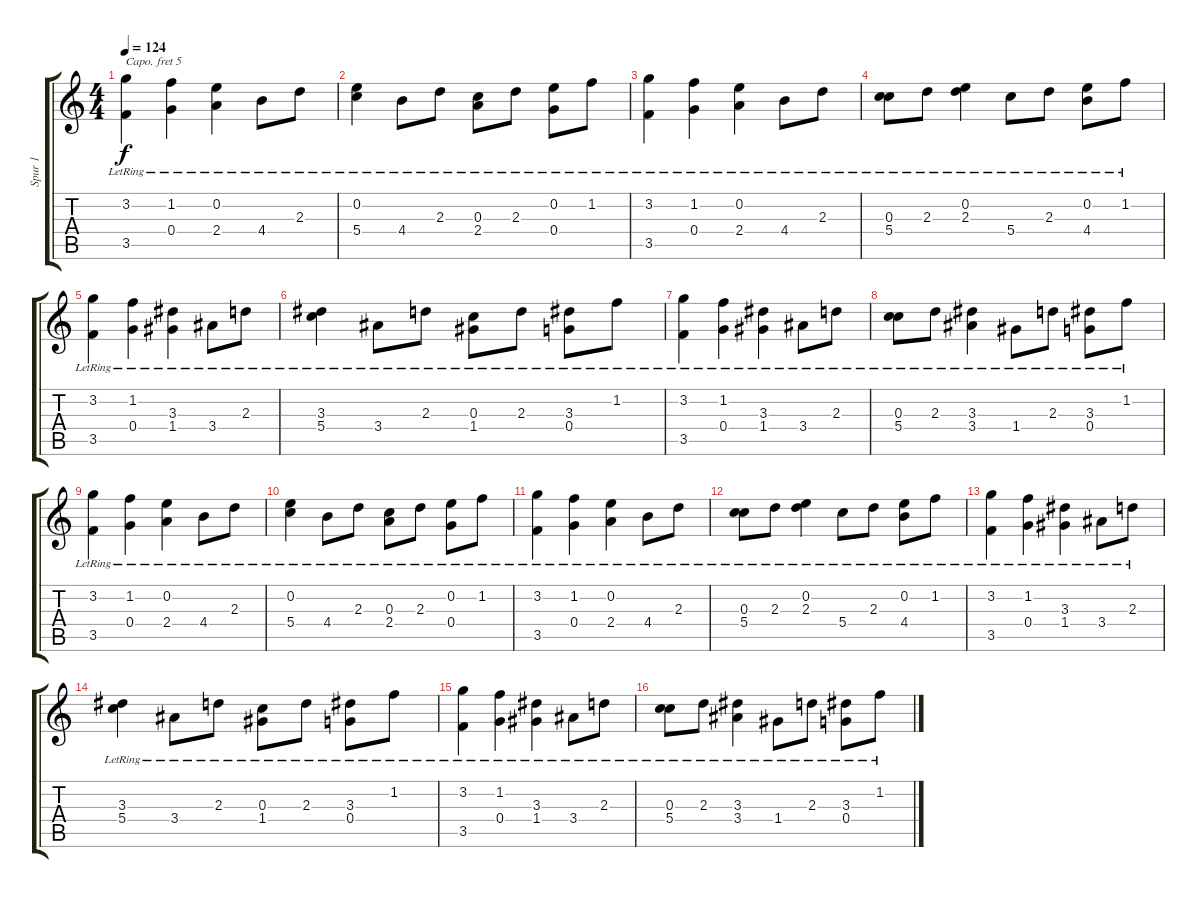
\track ("Spur 1" "Spur 1") {instrument electricguitarjazz}
\staff {score tabs}
\capo 5
\tuning (E4 B3 G3 D3 A2 E2) {hide}
\ts (4 4)
\tempo 124
\clef g2
\ks c
(3.2{lr} 3.5{lr}).4{dy f} (1.2{lr} 0.4{lr}).4 (0.2{lr} 2.4{lr}).4 4.4{lr}.8 2.3{lr}.8 |
(0.2{lr} 5.4{lr}).4 4.4{lr}.8 2.3{lr}.8 (0.3{lr} 2.4{lr}).8 2.3{lr}.8 (0.2{lr} 0.4{lr}).8 1.2{lr}.8 |
(3.2{lr} 3.5{lr}).4 (1.2{lr} 0.4{lr}).4 (0.2{lr} 2.4{lr}).4 4.4{lr}.8 2.3{lr}.8 |
(0.3{lr} 5.4{lr}).8 2.3{lr}.8 (0.2{lr} 2.3{lr}).4 5.4{lr}.8 2.3{lr}.8 (0.2{lr} 4.4{lr}).8 1.2{lr}.8 |
(3.2{lr} 3.5{lr}).4 (1.2{lr} 0.4{lr}).4 (3.3{lr} 1.4{lr}).4 3.4{lr}.8 2.3{lr}.8 |
(3.3{lr} 5.4{lr}).4 3.4{lr}.8 2.3{lr}.8 (0.3{lr} 1.4{lr}).8 2.3{lr}.8 (3.3{lr} 0.4{lr}).8 1.2{lr}.8 |
(3.2{lr} 3.5{lr}).4 (1.2{lr} 0.4{lr}).4 (3.3{lr} 1.4{lr}).4 3.4{lr}.8 2.3{lr}.8 |
(0.3{lr} 5.4{lr}).8 2.3{lr}.8 (3.3{lr} 3.4{lr}).4 1.4{lr}.8 2.3{lr}.8 (3.3{lr} 0.4{lr}).8 1.2{lr}.8 |
(3.2{lr} 3.5{lr}).4 (1.2{lr} 0.4{lr}).4 (0.2{lr} 2.4{lr}).4 4.4{lr}.8 2.3{lr}.8 |
(0.2{lr} 5.4{lr}).4 4.4{lr}.8 2.3{lr}.8 (0.3{lr} 2.4{lr}).8 2.3{lr}.8 (0.2{lr} 0.4{lr}).8 1.2{lr}.8 |
(3.2{lr} 3.5{lr}).4 (1.2{lr} 0.4{lr}).4 (0.2{lr} 2.4{lr}).4 4.4{lr}.8 2.3{lr}.8 |
(0.3{lr} 5.4{lr}).8 2.3{lr}.8 (0.2{lr} 2.3{lr}).4 5.4{lr}.8 2.3{lr}.8 (0.2{lr} 4.4{lr}).8 1.2{lr}.8 |
(3.2{lr} 3.5{lr}).4 (1.2{lr} 0.4{lr}).4 (3.3{lr} 1.4{lr}).4 3.4{lr}.8 2.3{lr}.8 |
(3.3{lr} 5.4{lr}).4 3.4{lr}.8 2.3{lr}.8 (0.3{lr} 1.4{lr}).8 2.3{lr}.8 (3.3{lr} 0.4{lr}).8 1.2{lr}.8 |
(3.2{lr} 3.5{lr}).4 (1.2{lr} 0.4{lr}).4 (3.3{lr} 1.4{lr}).4 3.4{lr}.8 2.3{lr}.8 |
(0.3{lr} 5.4{lr}).8 2.3{lr}.8 (3.3{lr} 3.4{lr}).4 1.4{lr}.8 2.3{lr}.8 (3.3{lr} 0.4{lr}).8 1.2{lr}.8
